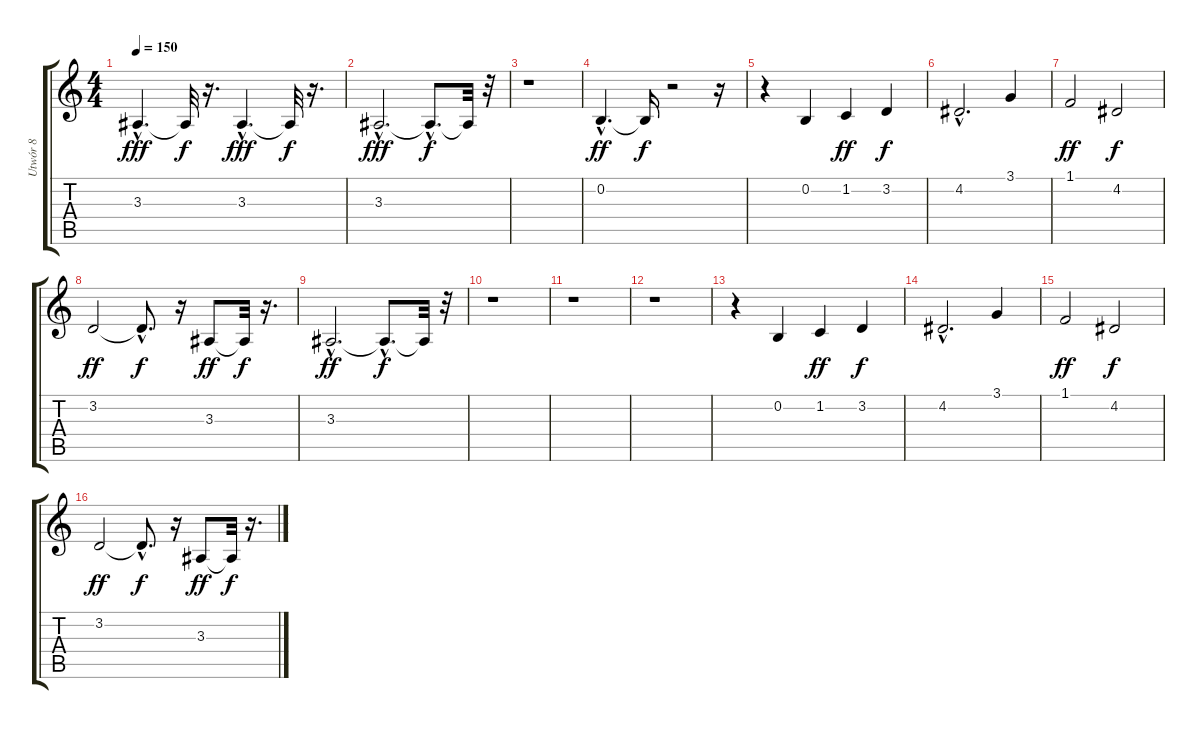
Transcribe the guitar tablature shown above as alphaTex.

\track ("Utwór 8" "Utwór 8") {instrument lead6voice}
\staff {score tabs}
\tuning (E4 B3 G3 D3 A2 E2) {hide}
\ts (4 4)
\tempo 150
\clef g2
\ks c
3.3{hac}.4{d dy fff} 3.3{t}.32{dy f} r.16{d} 3.3{hac}.4{d dy fff} 3.3{t}.32{dy f} r.16{d} |
3.3{hac}.2{d dy fff} 3.3{hac t}.8{d dy f} 3.3{t}.32 r.32 |
r.1 |
0.2{hac}.4{d dy ff} 0.2{t}.16{dy f} r.2 r.16 |
r.4 0.2.4 1.2.4{dy ff} 3.2.4{dy f} |
4.2{hac}.2{d} 3.1.4 |
1.1.2{dy ff} 4.2.2{dy f} |
3.2.2{dy ff} 3.2{hac t}.8{d dy f} r.16 3.3.8{dy ff} 3.3{t}.32{dy f} r.16{d} |
3.3{hac}.2{d dy ff} 3.3{hac t}.8{d dy f} 3.3{t}.32 r.32 |
r.1 |
r.1 |
r.1 |
r.4 0.2.4 1.2.4{dy ff} 3.2.4{dy f} |
4.2{hac}.2{d} 3.1.4 |
1.1.2{dy ff} 4.2.2{dy f} |
3.2.2{dy ff} 3.2{hac t}.8{d dy f} r.16 3.3.8{dy ff} 3.3{t}.32{dy f} r.16{d}
